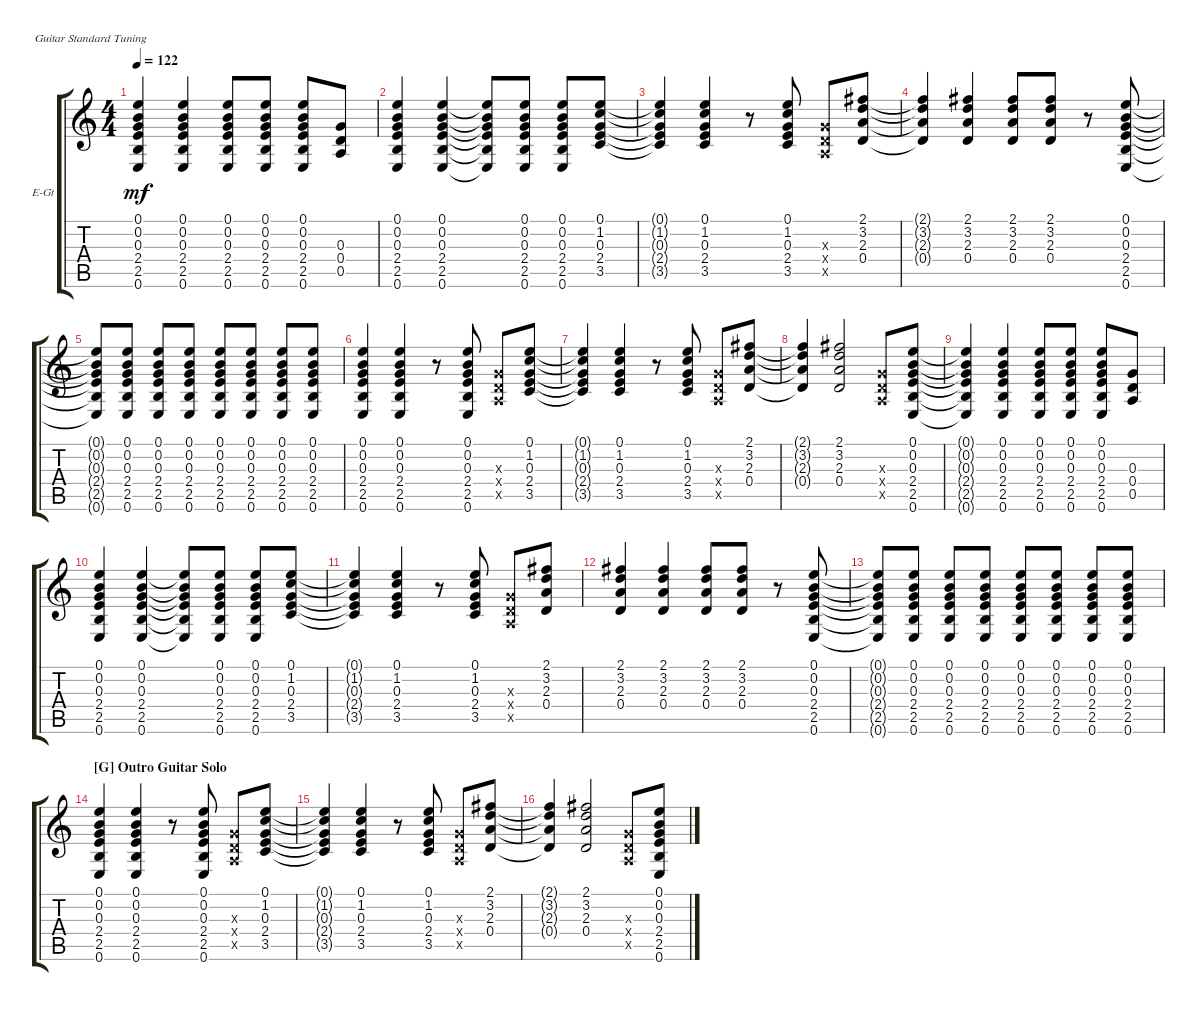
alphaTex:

\bracketExtendMode groupsimilarinstruments
\firstSystemTrackNameOrientation horizontal
\otherSystemsTrackNameOrientation horizontal
\track ("Rory Gallagher" "E-Gt") {instrument overdrivenguitar}
\staff {score tabs}
\tuning (E4 B3 G3 D3 A2 E2)
\ts (4 4)
\tempo 122
\clef g2
\ks c
(0.6{t} 2.5{t} 2.4{t} 0.3{t} 0.2{t} 0.1{t}).4{dy mf} (0.1 0.2 0.3 2.4 2.5 0.6).4 (0.1 0.2 0.3 2.4 2.5 0.6).8 (0.1 0.2 0.3 2.4 2.5 0.6).8 (0.1 0.2 0.3 2.4 2.5 0.6).8 (0.5 0.4 0.3).8 |
(0.6 2.5 2.4 0.3 0.2 0.1).4 (0.6 2.5 2.4 0.3 0.2 0.1).4 (0.6{t} 2.5{t} 2.4{t} 0.3{t} 0.2{t} 0.1{t}).8 (0.6 2.5 2.4 0.3 0.2 0.1).8 (0.6 2.5 2.4 0.3 0.2 0.1).8 (0.1 1.2 0.3 2.4 3.5).8 |
(3.5{t} 2.4{t} 0.3{t} 1.2{t} 0.1{t}).4 (3.5 2.4 0.3 1.2 0.1).4 r.8 (3.5 2.4 0.3 1.2 0.1).8 (0.3{x} 0.4{x} 0.5{x}).8 (0.4 2.3 3.2 2.1).8 |
(2.1{t} 3.2{t} 2.3{t} 0.4{t}).4 (0.4 2.3 3.2 2.1).4 (0.4 2.3 3.2 2.1).8 (0.4 2.3 3.2 2.1).8 r.8 (0.1 0.2 0.3 2.4 2.5 0.6).8 |
(0.6{t} 2.5{t} 2.4{t} 0.3{t} 0.2{t} 0.1{t}).8 (0.6 2.5 2.4 0.3 0.2 0.1).8 (0.6 2.5 2.4 0.3 0.2 0.1).8 (0.6 2.5 2.4 0.3 0.2 0.1).8 (0.6 2.5 2.4 0.3 0.2 0.1).8 (0.6 2.5 2.4 0.3 0.2 0.1).8 (0.6 2.5 2.4 0.3 0.2 0.1).8 (0.6 2.5 2.4 0.3 0.2 0.1).8 |
(0.6 2.5 2.4 0.3 0.2 0.1).4 (0.6 2.5 2.4 0.3 0.2 0.1).4 r.8 (0.1 0.2 0.3 2.4 2.5 0.6).8 (0.5{x} 0.4{x} 0.3{x}).8 (3.5 2.4 0.3 1.2 0.1).8 |
(0.1{t} 1.2{t} 0.3{t} 2.4{t} 3.5{t}).4 (3.5 2.4 0.3 1.2 0.1).4 r.8 (0.1 1.2 0.3 2.4 3.5).8 (0.5{x} 0.4{x} 0.3{x}).8 (0.4 2.3 3.2 2.1).8 |
(2.1{t} 3.2{t} 2.3{t} 0.4{t}).4 (2.1 3.2 2.3 0.4).2 (0.3{x} 0.4{x} 0.5{x}).8 (0.6 2.5 2.4 0.3 0.2 0.1).8 |
(0.6{t} 2.5{t} 2.4{t} 0.3{t} 0.2{t} 0.1{t}).4 (0.1 0.2 0.3 2.4 2.5 0.6).4 (0.1 0.2 0.3 2.4 2.5 0.6).8 (0.1 0.2 0.3 2.4 2.5 0.6).8 (0.1 0.2 0.3 2.4 2.5 0.6).8 (0.5 0.4 0.3).8 |
(0.6 2.5 2.4 0.3 0.2 0.1).4 (0.6 2.5 2.4 0.3 0.2 0.1).4 (0.6{t} 2.5{t} 2.4{t} 0.3{t} 0.2{t} 0.1{t}).8 (0.6 2.5 2.4 0.3 0.2 0.1).8 (0.6 2.5 2.4 0.3 0.2 0.1).8 (0.1 1.2 0.3 2.4 3.5).8 |
(3.5{t} 2.4{t} 0.3{t} 1.2{t} 0.1{t}).4 (3.5 2.4 0.3 1.2 0.1).4 r.8 (3.5 2.4 0.3 1.2 0.1).8 (0.3{x} 0.4{x} 0.5{x}).8 (0.4 2.3 3.2 2.1).8 |
(2.1 3.2 2.3 0.4).4 (0.4 2.3 3.2 2.1).4 (0.4 2.3 3.2 2.1).8 (0.4 2.3 3.2 2.1).8 r.8 (0.1 0.2 0.3 2.4 2.5 0.6).8 |
(0.6{t} 2.5{t} 2.4{t} 0.3{t} 0.2{t} 0.1{t}).8 (0.6 2.5 2.4 0.3 0.2 0.1).8 (0.6 2.5 2.4 0.3 0.2 0.1).8 (0.6 2.5 2.4 0.3 0.2 0.1).8 (0.6 2.5 2.4 0.3 0.2 0.1).8 (0.6 2.5 2.4 0.3 0.2 0.1).8 (0.6 2.5 2.4 0.3 0.2 0.1).8 (0.6 2.5 2.4 0.3 0.2 0.1).8 |
\section ("G" "Outro Guitar Solo")
(0.6 2.5 2.4 0.3 0.2 0.1).4 (0.6 2.5 2.4 0.3 0.2 0.1).4 r.8 (0.1 0.2 0.3 2.4 2.5 0.6).8 (0.5{x} 0.4{x} 0.3{x}).8 (3.5 2.4 0.3 1.2 0.1).8 |
(0.1{t} 1.2{t} 0.3{t} 2.4{t} 3.5{t}).4 (3.5 2.4 0.3 1.2 0.1).4 r.8 (0.1 1.2 0.3 2.4 3.5).8 (0.5{x} 0.4{x} 0.3{x}).8 (0.4 2.3 3.2 2.1).8 |
(2.1{t} 3.2{t} 2.3{t} 0.4{t}).4 (2.1 3.2 2.3 0.4).2 (0.3{x} 0.4{x} 0.5{x}).8 (0.6 2.5 2.4 0.3 0.2 0.1).8
